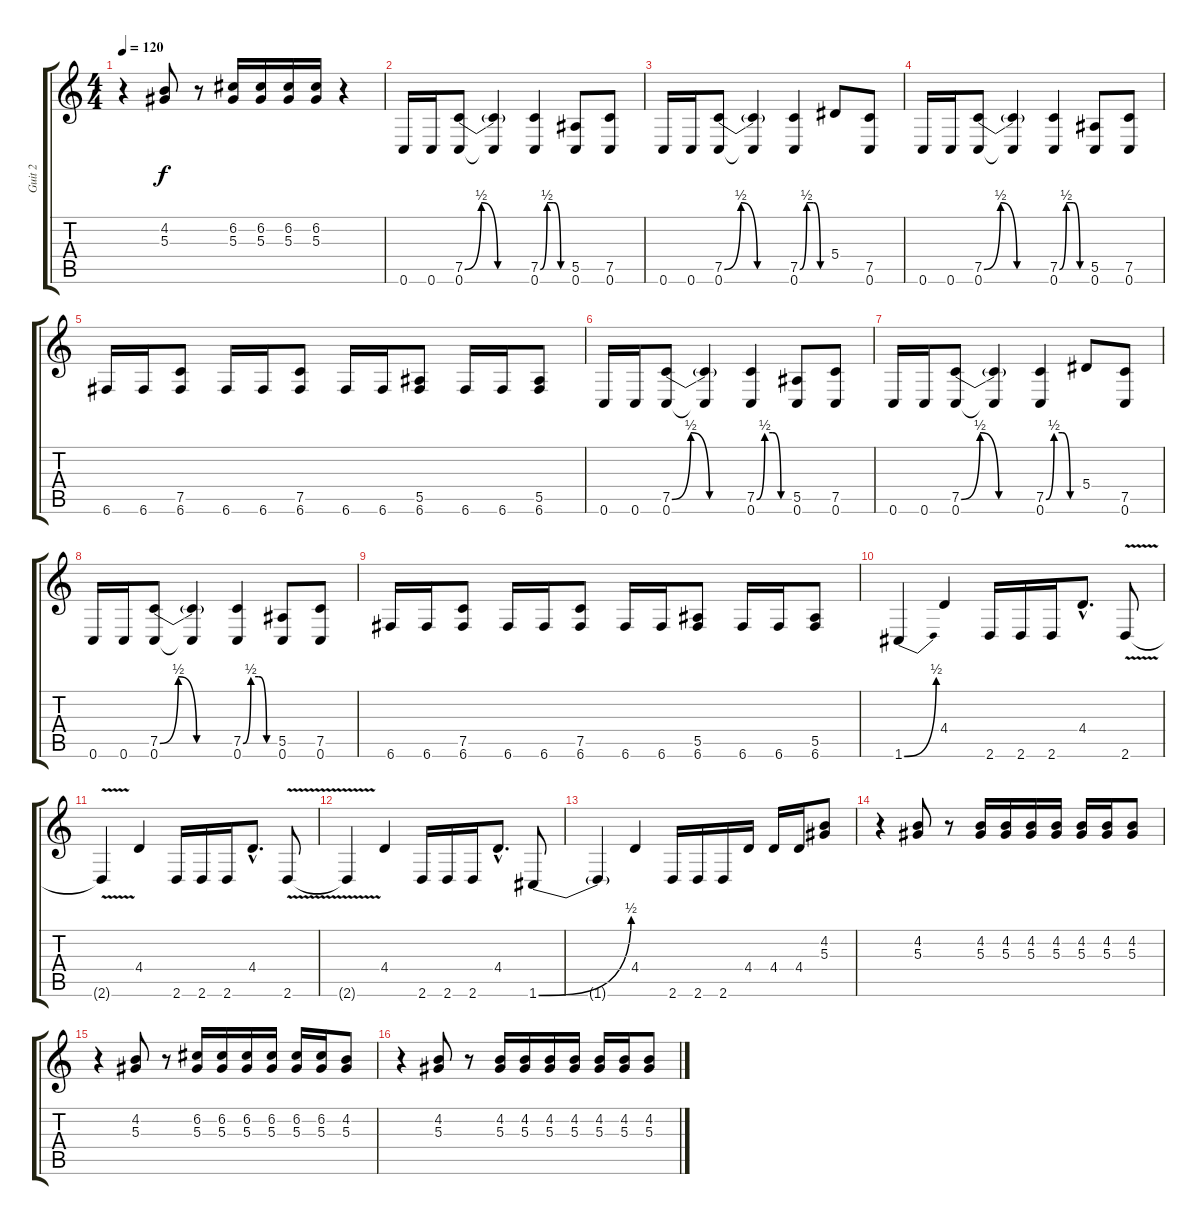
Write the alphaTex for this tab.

\track ("Guit 2" "Guit 2") {instrument distortionguitar}
\staff {score tabs}
\tuning (C4 G3 Eb3 Bb2 F2 C2) {hide}
\ts (4 4)
\tempo 120
\clef g2
\ks c
r.4{dy f} (4.2 5.3).8 r.8 (6.2 5.3).16 (6.2 5.3).16 (6.2 5.3).16 (6.2 5.3).16 r.4 |
0.6.16 0.6.16 (7.5{be (custom 0 0 15 2 30 0 45 0 60 0)} 0.6).8 (7.5{t} 0.6{t}).4 (7.5{be (custom 0 0 15 2 30 2 45 0 60 0)} 0.6).4 (5.5 0.6).8 (7.5 0.6).8 |
0.6.16 0.6.16 (7.5{be (custom 0 0 15 2 30 0 45 0 60 0)} 0.6).8 (7.5{t} 0.6{t}).4 (7.5{be (custom 0 0 15 2 30 2 45 0 60 0)} 0.6).4 5.4.8 (7.5 0.6).8 |
0.6.16 0.6.16 (7.5{be (custom 0 0 15 2 30 0 45 0 60 0)} 0.6).8 (7.5{t} 0.6{t}).4 (7.5{be (custom 0 0 15 2 30 2 45 0 60 0)} 0.6).4 (5.5 0.6).8 (7.5 0.6).8 |
6.6.16 6.6.16 (7.5 6.6).8 6.6.16 6.6.16 (7.5 6.6).8 6.6.16 6.6.16 (5.5 6.6).8 6.6.16 6.6.16 (5.5 6.6).8 |
0.6.16 0.6.16 (7.5{be (custom 0 0 15 2 30 0 45 0 60 0)} 0.6).8 (7.5{t} 0.6{t}).4 (7.5{be (custom 0 0 15 2 30 2 45 0 60 0)} 0.6).4 (5.5 0.6).8 (7.5 0.6).8 |
0.6.16 0.6.16 (7.5{be (custom 0 0 15 2 30 0 45 0 60 0)} 0.6).8 (7.5{t} 0.6{t}).4 (7.5{be (custom 0 0 15 2 30 2 45 0 60 0)} 0.6).4 5.4.8 (7.5 0.6).8 |
0.6.16 0.6.16 (7.5{be (custom 0 0 15 2 30 0 45 0 60 0)} 0.6).8 (7.5{t} 0.6{t}).4 (7.5{be (custom 0 0 15 2 30 2 45 0 60 0)} 0.6).4 (5.5 0.6).8 (7.5 0.6).8 |
6.6.16 6.6.16 (7.5 6.6).8 6.6.16 6.6.16 (7.5 6.6).8 6.6.16 6.6.16 (5.5 6.6).8 6.6.16 6.6.16 (5.5 6.6).8 |
1.6{be (bend 0 0 60 2)}.4 4.4.4 2.6.16 2.6.16 2.6.16 4.4{hac}.8{d} 2.6{v}.8 |
2.6{t}.4 4.4.4 2.6.16 2.6.16 2.6.16 4.4{hac}.8{d} 2.6{v}.8 |
2.6{t}.4 4.4.4 2.6.16 2.6.16 2.6.16 4.4{hac}.8{d} 1.6{be (bend 0 0 60 2)}.8 |
1.6{t}.4 4.4.4 2.6.16 2.6.16 2.6.16 4.4.16 4.4.16 4.4.16 (4.2 5.3).8 |
r.4 (4.2 5.3).8 r.8 (4.2 5.3).16 (4.2 5.3).16 (4.2 5.3).16 (4.2 5.3).16 (4.2 5.3).16 (4.2 5.3).16 (4.2 5.3).8 |
r.4 (4.2 5.3).8 r.8 (6.2 5.3).16 (6.2 5.3).16 (6.2 5.3).16 (6.2 5.3).16 (6.2 5.3).16 (6.2 5.3).16 (4.2 5.3).8 |
r.4 (4.2 5.3).8 r.8 (4.2 5.3).16 (4.2 5.3).16 (4.2 5.3).16 (4.2 5.3).16 (4.2 5.3).16 (4.2 5.3).16 (4.2 5.3).8
